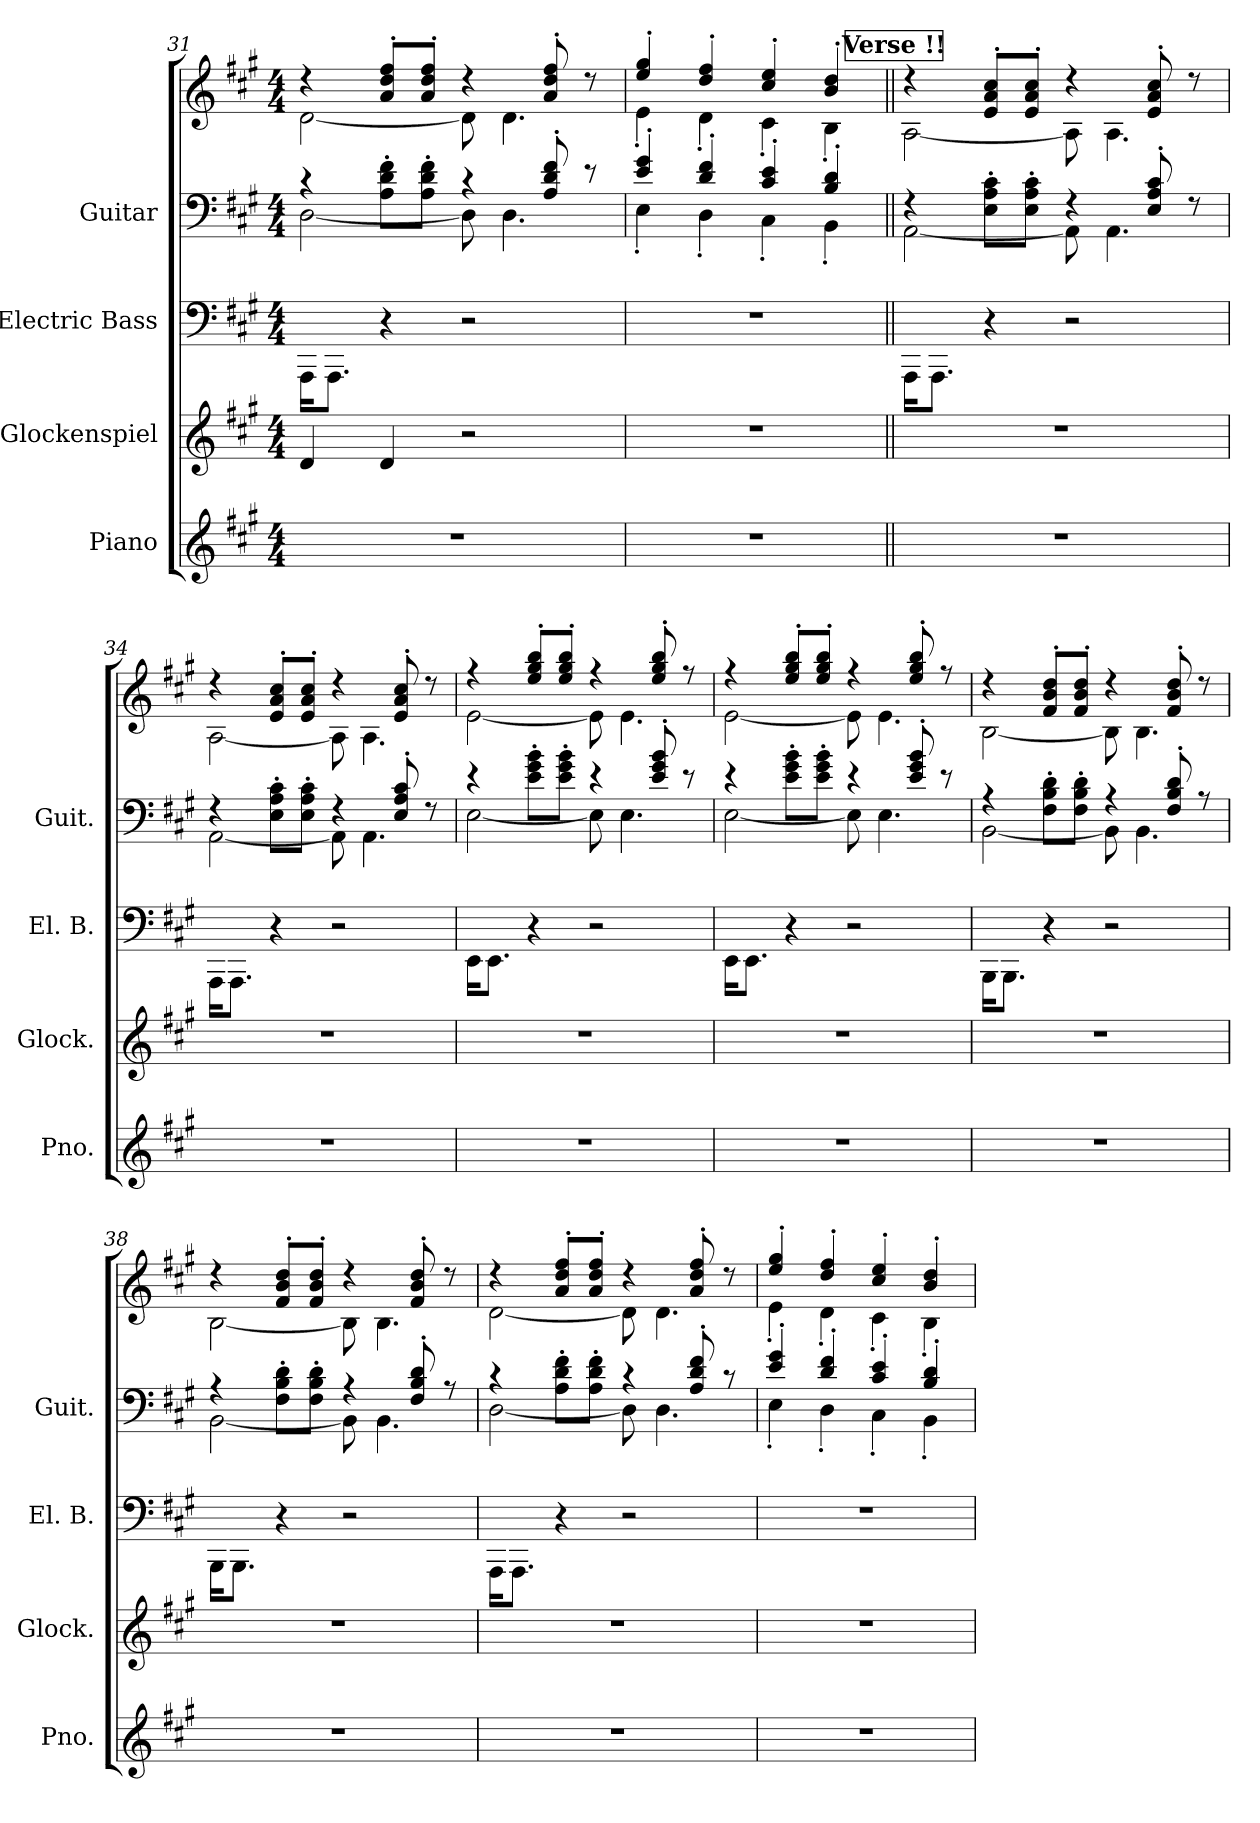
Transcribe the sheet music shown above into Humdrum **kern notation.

**kern	**kern	**kern	**kern	**kern
*part4	*part3	*part2	*part1	*part1
*staff5	*staff4	*staff3	*staff2	*staff1
*I"Piano	*I"Glockenspiel	*I"Electric Bass	*I"Guitar	*
*I'Pno.	*I'Glock.	*I'El. B.	*I'Guit.	*
*clefG2	*clefG2	*	*	*clefG2
*	*ITrd-14c-24	*ITrd7c12	*ITrd7c12	*ITrd7c12
*k[f#c#g#]	*k[f#c#g#]	*k[f#c#g#]	*k[f#c#g#]	*k[f#c#g#]
*M4/4	*M4/4	*M4/4	*M4/4	*M4/4
=31	=31	=31	=31	=31
*	*	*	*^	*^
1r	4ddd/	16AAAA\KL	4r	[2DD	4r	[2D\
.	.	8.AAAA\J	.	.	.	.
.	4ddd/	4r	8AA'\ 8D'\ 8F#'\L	.	8A/' 8d/' 8f#/'L	.
.	.	.	8AA'\ 8D'\ 8F#'\J	.	8A/' 8d/' 8f#/'J	.
.	2r	2r	4r	8DD]	4r	8D\]
.	.	.	.	4.DD	.	4.D\
.	.	.	8AA' 8D' 8F#'	.	8A/' 8d/' 8f#/'	.
.	.	.	8r	.	8r	.
=32	=32	=32	=32	=32	=32	=32
1r	1r	1r	4E' 4G#'	4EE'	4e/' 4g#/'	4E'\
.	.	.	4D' 4F#'	4DD'	4d/' 4f#/'	4D'\
.	.	.	4C#' 4E'	4CC#'	4c#/' 4e/'	4C#'\
.	.	.	4BB' 4D'	4BBB'	4B/' 4d/'	4BB'\
!!LO:PB:g=z	!!
!!LO:REH:place=s1:a:B:fs=14:t=Verse	!!
=33||	=33||	=33||	=33||	=33||	=33||	=33||
1r	1r	16AAAA\KL	4r	[2AAA	4r	[2AA\
.	.	8.AAAA\J	.	.	.	.
.	.	4r	8EE'\ 8AA'\ 8C#'\L	.	8E/' 8A/' 8c#/'L	.
.	.	.	8EE'\ 8AA'\ 8C#'\J	.	8E/' 8A/' 8c#/'J	.
.	.	2r	4r	8AAA]	4r	8AA\]
.	.	.	.	4.AAA	.	4.AA\
.	.	.	8EE' 8AA' 8C#'	.	8E/' 8A/' 8c#/'	.
.	.	.	8r	.	8r	.
=34	=34	=34	=34	=34	=34	=34
1r	1r	16AAAA\KL	4r	[2AAA	4r	[2AA\
.	.	8.AAAA\J	.	.	.	.
.	.	4r	8EE'\ 8AA'\ 8C#'\L	.	8E/' 8A/' 8c#/'L	.
.	.	.	8EE'\ 8AA'\ 8C#'\J	.	8E/' 8A/' 8c#/'J	.
.	.	2r	4r	8AAA]	4r	8AA\]
.	.	.	.	4.AAA	.	4.AA\
.	.	.	8EE' 8AA' 8C#'	.	8E/' 8A/' 8c#/'	.
.	.	.	8r	.	8r	.
=35	=35	=35	=35	=35	=35	=35
1r	1r	16EEE\KL	4r	[2EE	4r	[2E\
.	.	8.EEE\J	.	.	.	.
.	.	4r	8E'\ 8G#'\ 8B'\L	.	8e/' 8g#/' 8b/'L	.
.	.	.	8E'\ 8G#'\ 8B'\J	.	8e/' 8g#/' 8b/'J	.
.	.	2r	4r	8EE]	4r	8E\]
.	.	.	.	4.EE	.	4.E\
.	.	.	8E' 8G#' 8B'	.	8e/' 8g#/' 8b/'	.
.	.	.	8r	.	8r	.
=36	=36	=36	=36	=36	=36	=36
1r	1r	16EEE\KL	4r	[2EE	4r	[2E\
.	.	8.EEE\J	.	.	.	.
.	.	4r	8E'\ 8G#'\ 8B'\L	.	8e/' 8g#/' 8b/'L	.
.	.	.	8E'\ 8G#'\ 8B'\J	.	8e/' 8g#/' 8b/'J	.
.	.	2r	4r	8EE]	4r	8E\]
.	.	.	.	4.EE	.	4.E\
.	.	.	8E' 8G#' 8B'	.	8e/' 8g#/' 8b/'	.
.	.	.	8r	.	8r	.
!!LO:LB:g=z	!!
=37	=37	=37	=37	=37	=37	=37
1r	1r	16BBBB\KL	4r	[2BBB	4r	[2BB\
.	.	8.BBBB\J	.	.	.	.
.	.	4r	8FF#'\ 8BB'\ 8D'\L	.	8F#/' 8B/' 8d/'L	.
.	.	.	8FF#'\ 8BB'\ 8D'\J	.	8F#/' 8B/' 8d/'J	.
.	.	2r	4r	8BBB]	4r	8BB\]
.	.	.	.	4.BBB	.	4.BB\
.	.	.	8FF#' 8BB' 8D'	.	8F#/' 8B/' 8d/'	.
.	.	.	8r	.	8r	.
=38	=38	=38	=38	=38	=38	=38
1r	1r	16BBBB\KL	4r	[2BBB	4r	[2BB\
.	.	8.BBBB\J	.	.	.	.
.	.	4r	8FF#'\ 8BB'\ 8D'\L	.	8F#/' 8B/' 8d/'L	.
.	.	.	8FF#'\ 8BB'\ 8D'\J	.	8F#/' 8B/' 8d/'J	.
.	.	2r	4r	8BBB]	4r	8BB\]
.	.	.	.	4.BBB	.	4.BB\
.	.	.	8FF#' 8BB' 8D'	.	8F#/' 8B/' 8d/'	.
.	.	.	8r	.	8r	.
=39	=39	=39	=39	=39	=39	=39
1r	1r	16AAAA\KL	4r	[2DD	4r	[2D\
.	.	8.AAAA\J	.	.	.	.
.	.	4r	8AA'\ 8D'\ 8F#'\L	.	8A/' 8d/' 8f#/'L	.
.	.	.	8AA'\ 8D'\ 8F#'\J	.	8A/' 8d/' 8f#/'J	.
.	.	2r	4r	8DD]	4r	8D\]
.	.	.	.	4.DD	.	4.D\
.	.	.	8AA' 8D' 8F#'	.	8A/' 8d/' 8f#/'	.
.	.	.	8r	.	8r	.
!!LO:PB:g=z	!!
=40	=40	=40	=40	=40	=40	=40
1r	1r	1r	4E' 4G#'	4EE'	4e/' 4g#/'	4E'\
.	.	.	4D' 4F#'	4DD'	4d/' 4f#/'	4D'\
.	.	.	4C#' 4E'	4CC#'	4c#/' 4e/'	4C#'\
.	.	.	4BB' 4D'	4BBB'	4B/' 4d/'	4BB'\
*	*	*	*v	*v	*	*
*	*	*	*	*v	*v
=	=	=	=	=
*-	*-	*-	*-	*-
